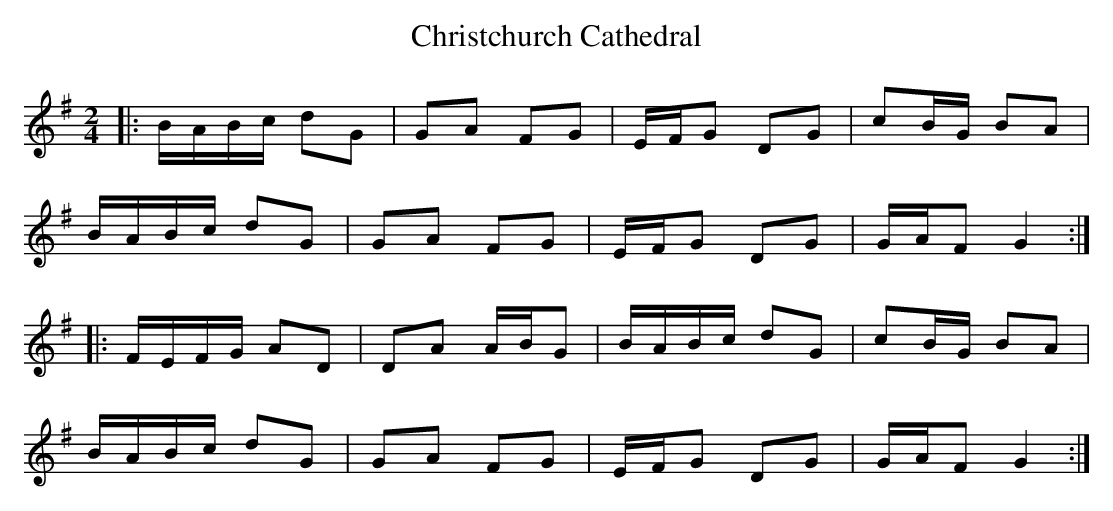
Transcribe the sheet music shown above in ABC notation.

X:1
T: Christchurch Cathedral
M: 2/4
L: 1/8
K: Gmaj
|: B/A/B/c/ dG|GA FG|E/F/G DG|cB/G/ BA|
B/A/B/c/ dG|GA FG|E/F/G DG|G/A/F G2:|
|:F/E/F/G/ AD|DA A/B/G|B/A/B/c/ dG|cB/G/ BA|
B/A/B/c/ dG|GA FG|E/F/G DG|G/A/F G2:|
